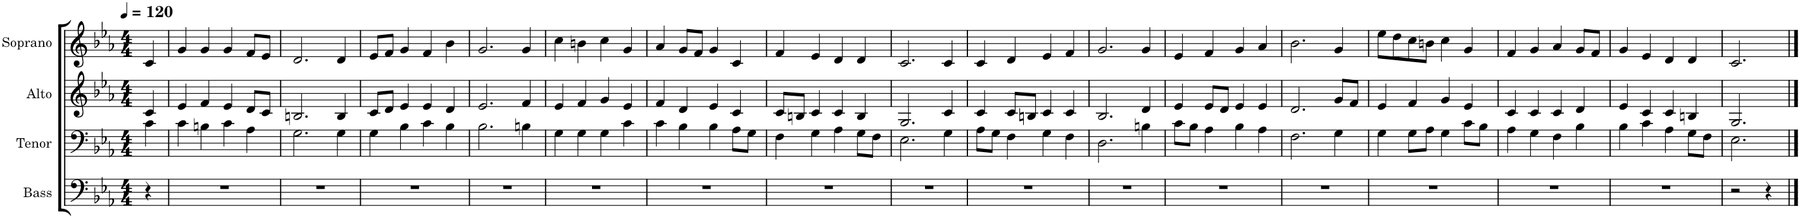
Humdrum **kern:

**kern	**kern	**kern	**kern
*part4	*part3	*part2	*part1
*staff4	*staff3	*staff2	*staff1
*I"Bass	*I"Tenor	*I"Alto	*I"Soprano
*I'B.	*I'T.	*I'A.	*I'S.
*clefF4	*clefF4	*clefG2	*clefG2
*k[b-e-a-]	*k[b-e-a-]	*k[b-e-a-]	*k[b-e-a-]
*M4/4	*M4/4	*M4/4	*M4/4
*MM120	*MM120	*MM120	*MM120
=	=	=	=
4r	4c\	4c/	4c/
=1	=1	=1	=1
1r	4c\	4e-/	4g/
.	4Bn\	4f/	4g/
.	4c\	4e-/	4g/
.	4A-\	8d/L	8f/L
.	.	8c/J	8e-/J
=2	=2	=2	=2
1r	2.G\	2.Bn/	2.d/
.	4G\	4B/	4d/
=3	=3	=3	=3
1r	4G\	8c/L	8e-/L
.	.	8d/J	8f/J
.	4B-\	4e-/	4g/
.	4c\	4e-/	4f/
.	4B-\	4d/	4b-\
=4	=4	=4	=4
1r	2.B-\	2.e-/	2.g/
.	4Bn\	4f/	4g/
=5	=5	=5	=5
1r	4G\	4e-/	4cc\
.	4G\	4f/	4bn\
.	4G\	4g/	4cc\
.	4c\	4e-/	4g/
=6	=6	=6	=6
1r	4c\	4f/	4a-/
.	4B-\	4d/	8g/L
.	.	.	8f/J
.	4B-\	4e-/	4g/
.	8A-\L	4c/	4c/
.	8G\J	.	.
=7	=7	=7	=7
1r	4F\	8c/L	4f/
.	.	8Bn/J	.
.	4G\	4c/	4e-/
.	4A-\	4c/	4d/
.	8G\L	4B/	4d/
.	8F\J	.	.
=8	=8	=8	=8
1r	2.E-\	2.G/	2.c/
.	4G\	4c/	4c/
=9	=9	=9	=9
1r	8A-\L	4c/	4c/
.	8G\J	.	.
.	4F\	8c/L	4d/
.	.	8Bn/J	.
.	4G\	4c/	4e-/
.	4F\	4c/	4f/
=10	=10	=10	=10
1r	2.D\	2.B-/	2.g/
.	4Bn\	4d/	4g/
=11	=11	=11	=11
1r	8c\L	4e-/	4e-/
.	8B-\J	.	.
.	4A-\	8e-/L	4f/
.	.	8d/J	.
.	4B-\	4e-/	4g/
.	4A-\	4e-/	4a-/
=12	=12	=12	=12
1r	2.F\	2.d/	2.b-\
.	4G\	8g/L	4g/
.	.	8f/J	.
=13	=13	=13	=13
1r	4G\	4e-/	8ee-\L
.	.	.	8dd\
.	8G\L	4f/	8cc\
.	8A-\J	.	8bn\J
.	4G\	4g/	4cc\
.	8c\L	4e-/	4g/
.	8B-\J	.	.
=14	=14	=14	=14
1r	4A-\	4c/	4f/
.	4G\	4c/	4g/
.	4F\	4c/	4a-/
.	4B-\	4d/	8g/L
.	.	.	8f/J
=15	=15	=15	=15
1r	4B-\	4e-/	4g/
.	4c\	4c/	4e-/
.	4A-\	4c/	4d/
.	8G\L	4Bn/	4d/
.	8F\J	.	.
=16	=16	=16	=16
2r	2.E-\	2.G/	2.c/
4r	.	.	.
==	==	==	==
*-	*-	*-	*-
